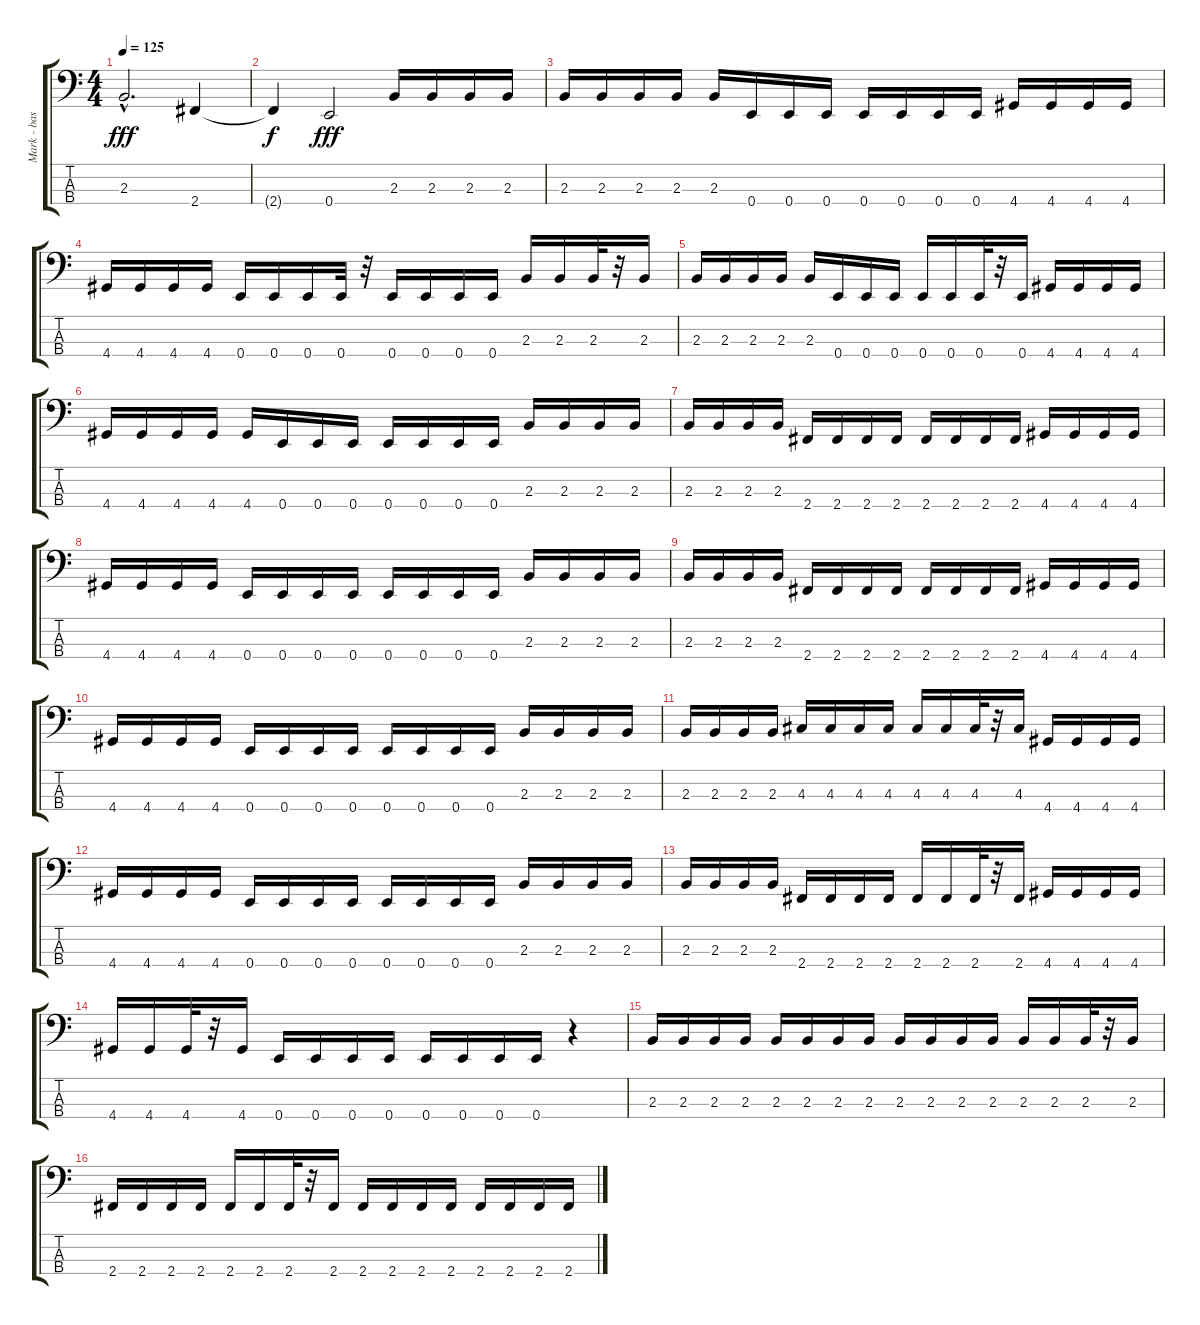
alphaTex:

\track ("Mark - bass" "Mark - bas") {instrument electricbasspick}
\staff {score tabs}
\tuning (G2 D2 A1 E1) {hide}
\ts (4 4)
\tempo 125
\clef f4
\ks c
2.3{hac}.2{d dy fff} 2.4.4 |
2.4{t}.4{dy f} 0.4.2{dy fff} 2.3.16 2.3.16 2.3.16 2.3.16 |
2.3.16 2.3.16 2.3.16 2.3.16 2.3.16 0.4.16 0.4.16 0.4.16 0.4.16 0.4.16 0.4.16 0.4.16 4.4.16 4.4.16 4.4.16 4.4.16 |
4.4.16 4.4.16 4.4.16 4.4.16 0.4.16 0.4.16 0.4.16 0.4.32 r.32 0.4.16 0.4.16 0.4.16 0.4.16 2.3.16 2.3.16 2.3.32 r.32 2.3.16 |
2.3.16 2.3.16 2.3.16 2.3.16 2.3.16 0.4.16 0.4.16 0.4.16 0.4.16 0.4.16 0.4.32 r.32 0.4.16 4.4.16 4.4.16 4.4.16 4.4.16 |
4.4.16 4.4.16 4.4.16 4.4.16 4.4.16 0.4.16 0.4.16 0.4.16 0.4.16 0.4.16 0.4.16 0.4.16 2.3.16 2.3.16 2.3.16 2.3.16 |
2.3.16 2.3.16 2.3.16 2.3.16 2.4.16 2.4.16 2.4.16 2.4.16 2.4.16 2.4.16 2.4.16 2.4.16 4.4.16 4.4.16 4.4.16 4.4.16 |
4.4.16 4.4.16 4.4.16 4.4.16 0.4.16 0.4.16 0.4.16 0.4.16 0.4.16 0.4.16 0.4.16 0.4.16 2.3.16 2.3.16 2.3.16 2.3.16 |
2.3.16 2.3.16 2.3.16 2.3.16 2.4.16 2.4.16 2.4.16 2.4.16 2.4.16 2.4.16 2.4.16 2.4.16 4.4.16 4.4.16 4.4.16 4.4.16 |
4.4.16 4.4.16 4.4.16 4.4.16 0.4.16 0.4.16 0.4.16 0.4.16 0.4.16 0.4.16 0.4.16 0.4.16 2.3.16 2.3.16 2.3.16 2.3.16 |
2.3.16 2.3.16 2.3.16 2.3.16 4.3.16 4.3.16 4.3.16 4.3.16 4.3.16 4.3.16 4.3.32 r.32 4.3.16 4.4.16 4.4.16 4.4.16 4.4.16 |
4.4.16 4.4.16 4.4.16 4.4.16 0.4.16 0.4.16 0.4.16 0.4.16 0.4.16 0.4.16 0.4.16 0.4.16 2.3.16 2.3.16 2.3.16 2.3.16 |
2.3.16 2.3.16 2.3.16 2.3.16 2.4.16 2.4.16 2.4.16 2.4.16 2.4.16 2.4.16 2.4.32 r.32 2.4.16 4.4.16 4.4.16 4.4.16 4.4.16 |
4.4.16 4.4.16 4.4.32 r.32 4.4.16 0.4.16 0.4.16 0.4.16 0.4.16 0.4.16 0.4.16 0.4.16 0.4.16 r.4 |
2.3.16 2.3.16 2.3.16 2.3.16 2.3.16 2.3.16 2.3.16 2.3.16 2.3.16 2.3.16 2.3.16 2.3.16 2.3.16 2.3.16 2.3.32 r.32 2.3.16 |
2.4.16 2.4.16 2.4.16 2.4.16 2.4.16 2.4.16 2.4.32 r.32 2.4.16 2.4.16 2.4.16 2.4.16 2.4.16 2.4.16 2.4.16 2.4.16 2.4.16
